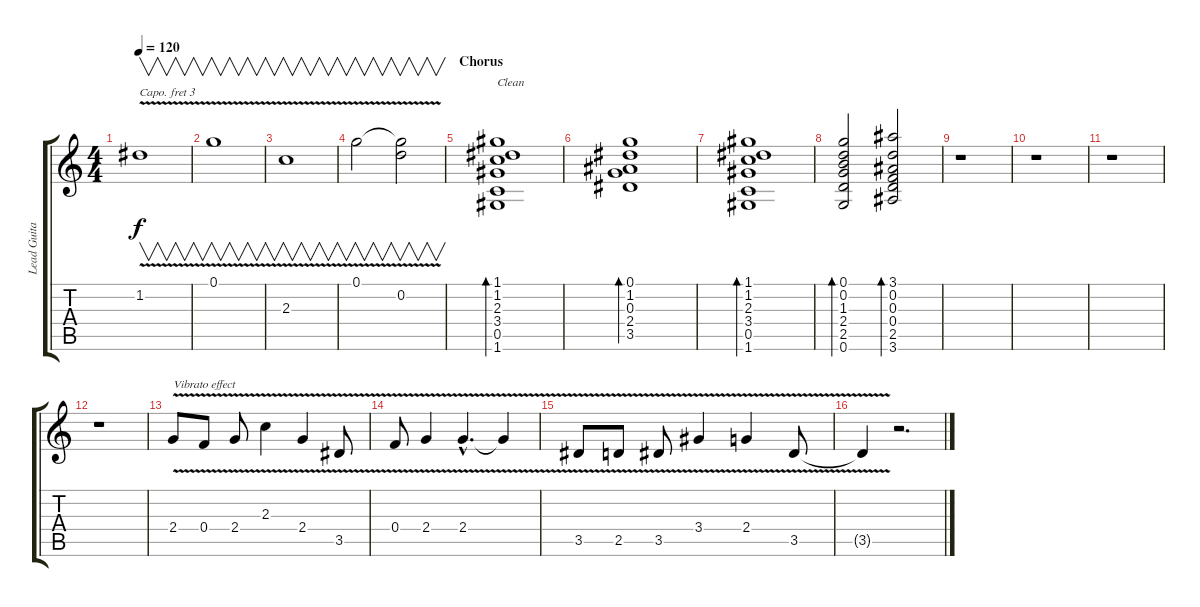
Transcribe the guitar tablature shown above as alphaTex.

\track ("Lead Guitar" "Lead Guita") {instrument electricguitarjazz}
\staff {score tabs}
\capo 3
\tuning (E4 B3 G3 D3 A2 E2) {hide}
\ts (4 4)
\tempo 120
\clef g2
\ks c
1.2{v}.1{v dy f volume 8} |
0.1{v}.1{v} |
2.3{v}.1{v} |
0.1{v}.2{v} (0.1{t} 0.2{v}).2{v} |
\section ("" "Chorus")
(1.1 1.2 2.3 3.4 0.5 1.6).1{bd 240 txt "Clean" volume 12} |
(0.1 1.2 0.3 2.4 3.5).1{bd 240 volume 12} |
(1.1 1.2 2.3 3.4 0.5 1.6).1{bd 240 volume 12} |
(0.1 0.2 1.3 2.4 2.5 0.6).2{bd 240 volume 12} (3.1 0.2 0.3 0.4 2.5 3.6).2{bd 240 volume 12} |
r.1{volume 16} |
r.1 |
r.1 |
r.1 |
2.4{v}.8{txt "Vibrato effect"} 0.4{v}.8 2.4{v}.8 2.3{v}.4 2.4{v}.4 3.5{v}.8 |
0.4{v}.8 2.4{v}.4 2.4{v hac}.4{d} 2.4{t}.4 |
3.5{v}.8 2.5{v}.8 3.5{v}.8 3.4{v}.4 2.4{v}.4 3.5{v}.8 |
3.5{t}.4 r.2{d}
